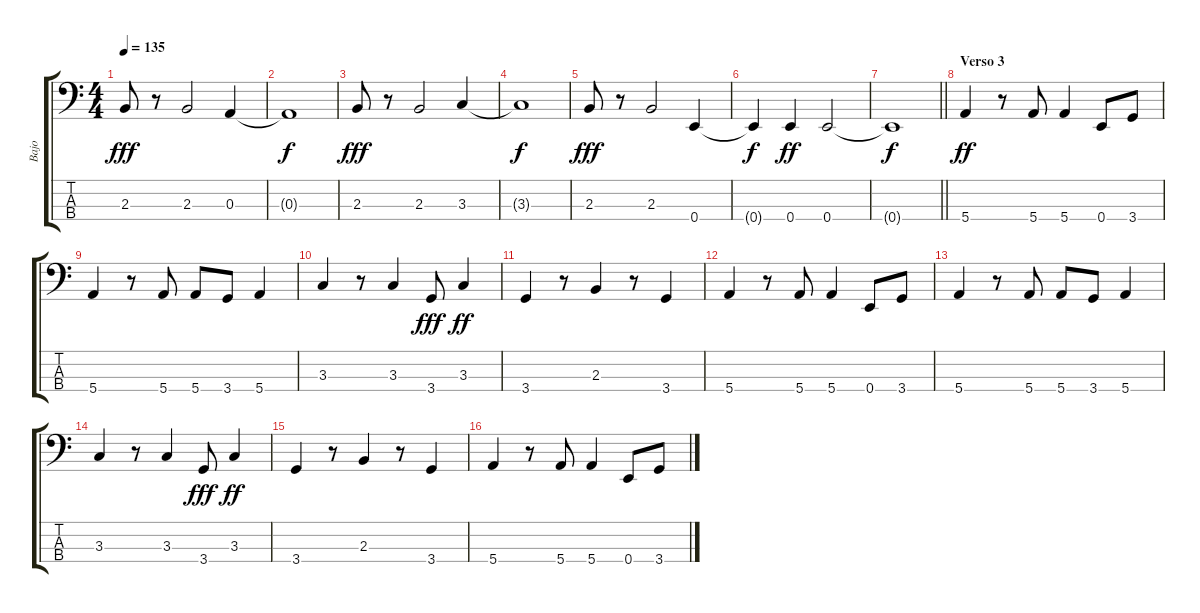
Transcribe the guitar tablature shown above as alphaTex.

\track ("Bajo" "Bajo") {instrument electricbassfinger}
\staff {score tabs}
\tuning (G2 D2 A1 E1) {hide}
\ts (4 4)
\tempo 135
\clef f4
\ks c
2.3.8{dy fff} r.8 2.3.2 0.3.4 |
0.3{t}.1{dy f} |
2.3.8{dy fff} r.8 2.3.2 3.3.4 |
3.3{t}.1{dy f} |
2.3.8{dy fff} r.8 2.3.2 0.4.4 |
0.4{t}.4{dy f} 0.4.4{dy ff} 0.4.2 |
\barLineRight lightlight
0.4{t}.1{dy f} |
\section ("" "Verso 3")
5.4.4{dy ff} r.8 5.4.8 5.4.4 0.4.8 3.4.8 |
5.4.4 r.8 5.4.8 5.4.8 3.4.8 5.4.4 |
3.3.4 r.8 3.3.4 3.4.8{dy fff} 3.3.4{dy ff} |
3.4.4 r.8 2.3.4 r.8 3.4.4 |
5.4.4 r.8 5.4.8 5.4.4 0.4.8 3.4.8 |
5.4.4 r.8 5.4.8 5.4.8 3.4.8 5.4.4 |
3.3.4 r.8 3.3.4 3.4.8{dy fff} 3.3.4{dy ff} |
3.4.4 r.8 2.3.4 r.8 3.4.4 |
5.4.4 r.8 5.4.8 5.4.4 0.4.8 3.4.8
